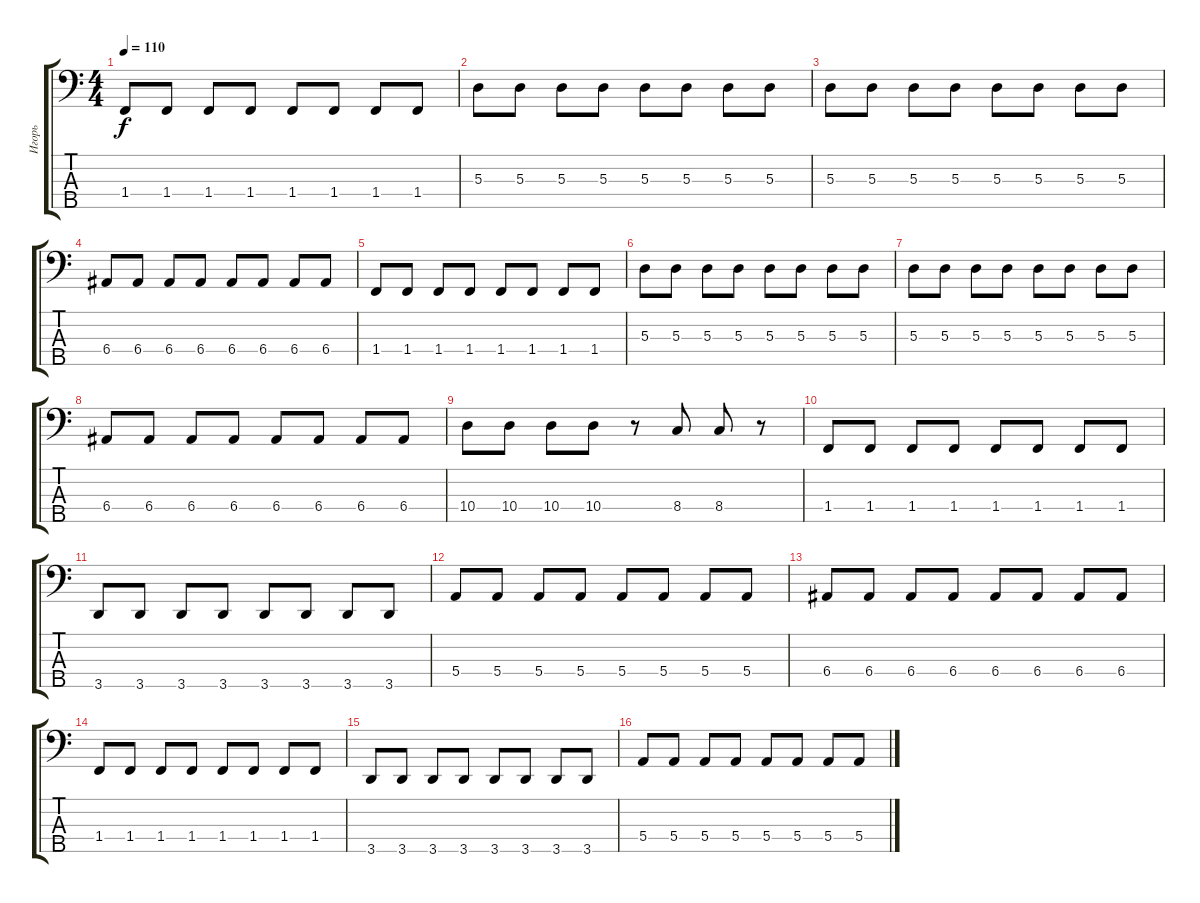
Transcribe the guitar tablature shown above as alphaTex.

\track ("Игорь" "Игорь") {instrument electricbassfinger}
\staff {score tabs}
\tuning (G2 D2 A1 E1 B0) {hide}
\ts (4 4)
\tempo 110
\clef f4
\ks c
1.4.8{dy f} 1.4.8 1.4.8 1.4.8 1.4.8 1.4.8 1.4.8 1.4.8 |
5.3.8 5.3.8 5.3.8 5.3.8 5.3.8 5.3.8 5.3.8 5.3.8 |
5.3.8 5.3.8 5.3.8 5.3.8 5.3.8 5.3.8 5.3.8 5.3.8 |
6.4.8 6.4.8 6.4.8 6.4.8 6.4.8 6.4.8 6.4.8 6.4.8 |
1.4.8 1.4.8 1.4.8 1.4.8 1.4.8 1.4.8 1.4.8 1.4.8 |
5.3.8 5.3.8 5.3.8 5.3.8 5.3.8 5.3.8 5.3.8 5.3.8 |
5.3.8 5.3.8 5.3.8 5.3.8 5.3.8 5.3.8 5.3.8 5.3.8 |
6.4.8 6.4.8 6.4.8 6.4.8 6.4.8 6.4.8 6.4.8 6.4.8 |
10.4.8 10.4.8 10.4.8 10.4.8 r.8 8.4.8 8.4.8 r.8 |
1.4.8 1.4.8 1.4.8 1.4.8 1.4.8 1.4.8 1.4.8 1.4.8 |
3.5.8 3.5.8 3.5.8 3.5.8 3.5.8 3.5.8 3.5.8 3.5.8 |
5.4.8 5.4.8 5.4.8 5.4.8 5.4.8 5.4.8 5.4.8 5.4.8 |
6.4.8 6.4.8 6.4.8 6.4.8 6.4.8 6.4.8 6.4.8 6.4.8 |
1.4.8 1.4.8 1.4.8 1.4.8 1.4.8 1.4.8 1.4.8 1.4.8 |
3.5.8 3.5.8 3.5.8 3.5.8 3.5.8 3.5.8 3.5.8 3.5.8 |
5.4.8 5.4.8 5.4.8 5.4.8 5.4.8 5.4.8 5.4.8 5.4.8
